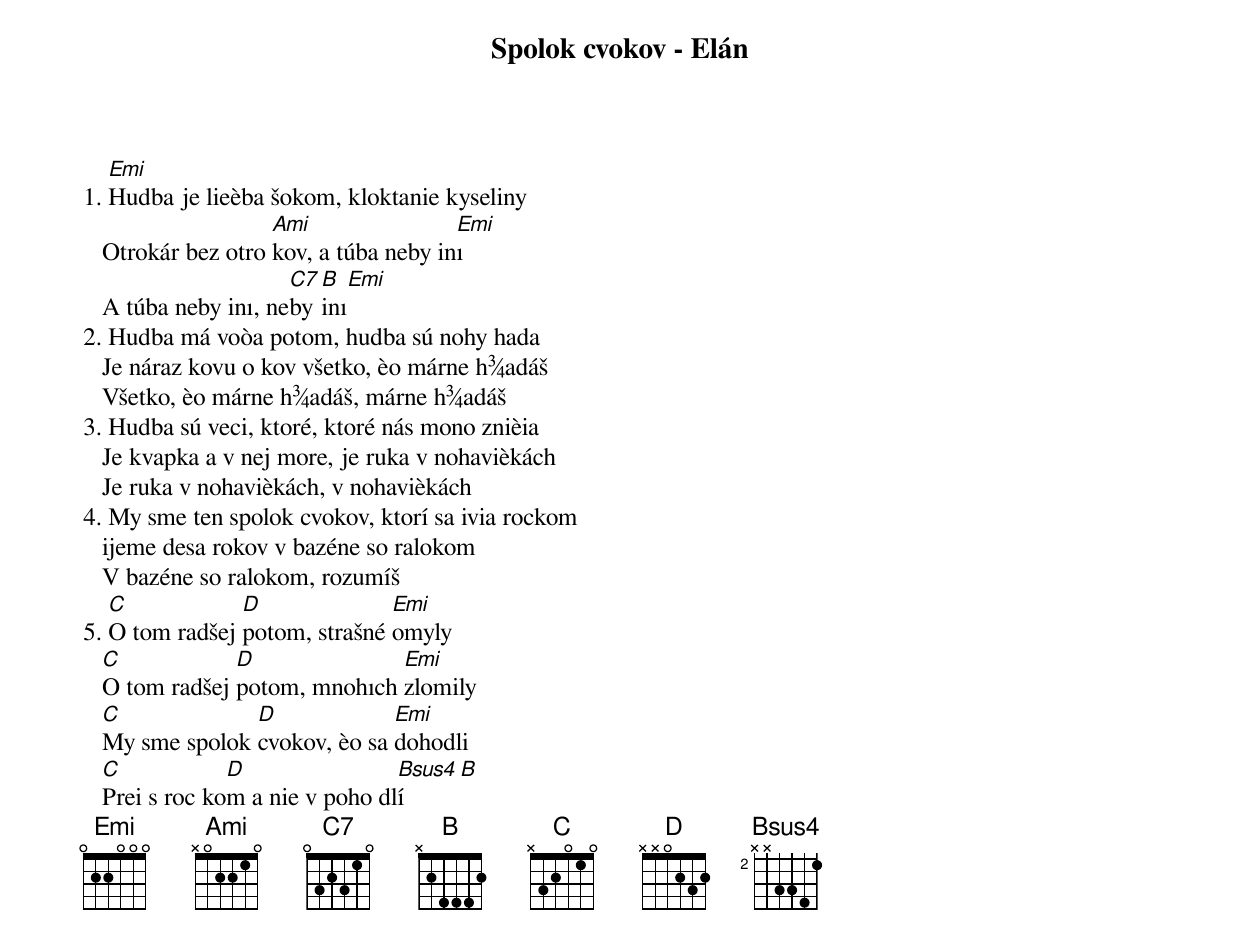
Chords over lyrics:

Spolok cvokov - Elán

   Emi
1. Hudba je lieèba šokom, kloktanie kyseliny
                    Ami                Emi
   Otrokár bez otro kov, a túba neby inı
                      C7 B  Emi
   A túba neby inı, neby inı
2. Hudba má voòa potom, hudba sú nohy hada
   Je náraz kovu o kov všetko, èo márne h¾adáš
   Všetko, èo márne h¾adáš, márne h¾adáš
3. Hudba sú veci, ktoré, ktoré nás mono znièia
   Je kvapka a v nej more, je ruka v nohavièkách
   Je ruka v nohavièkách, v nohavièkách
4. My sme ten spolok cvokov, ktorí sa ivia rockom
   ijeme desa rokov v bazéne so ralokom
   V bazéne so ralokom, rozumíš
   C            D              Emi
5. O tom radšej potom, strašné omyly
   C            D              Emi
   O tom radšej potom, mnohıch zlomily
   C             D             Emi
   My sme spolok cvokov, èo sa dohodli
   C            D                Bsus4 B
   Prei s roc kom a nie v poho dlí
